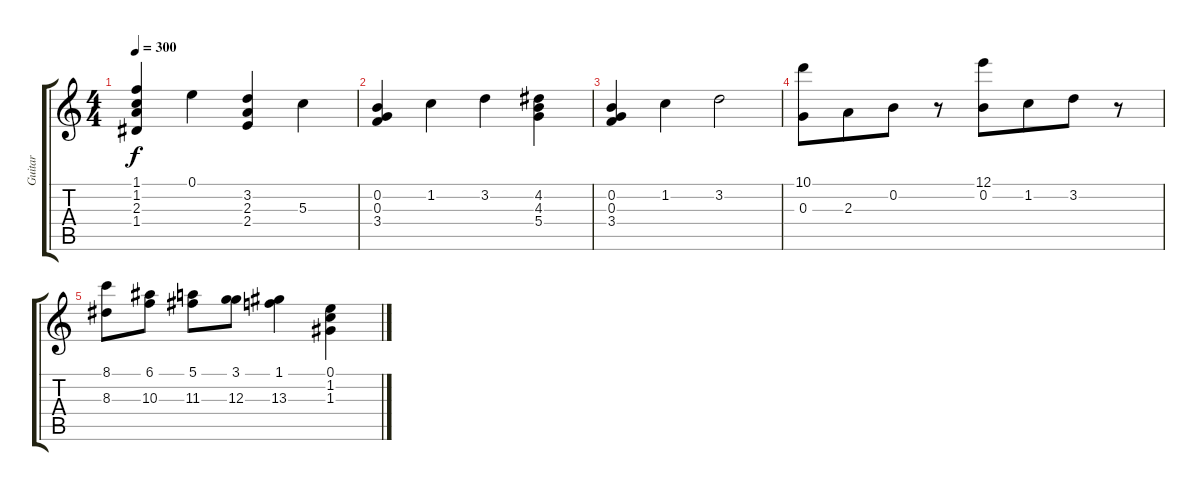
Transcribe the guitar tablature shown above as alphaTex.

\track ("Guitar" "Guitar") {instrument electricguitarjazz}
\staff {score tabs}
\tuning (E4 B3 G3 D3 A2 E2) {hide}
\ts (4 4)
\tempo 300
\clef g2
\ks c
(1.1 1.2 2.3 1.4).4{dy f} 0.1.4 (3.2 2.3 2.4).4 5.3.4 |
(0.2 0.3 3.4).4 1.2.4 3.2.4 (4.2 4.3 5.4).4 |
(0.2 0.3 3.4).4 1.2.4 3.2.2 |
(10.1 0.3).8 2.3.8{beam merge} 0.2.8 r.8 (12.1 0.2).8 1.2.8{beam merge} 3.2.8 r.8 |
(8.1 8.3).8 (6.1 10.3).8 (5.1 11.3).8 (3.1 12.3).8 (1.1 13.3).4 (0.1 1.2 1.3).4
